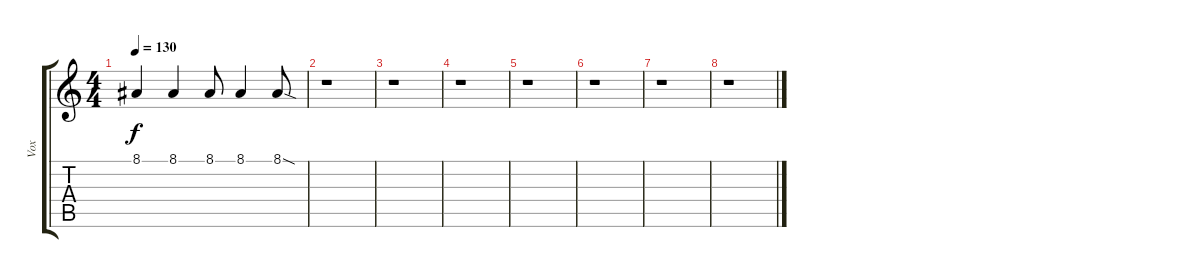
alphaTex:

\track ("Vox" "Vox") {instrument lead2sawtooth}
\staff {score tabs}
\tuning (D4 A3 F3 C3 G2 C2) {hide}
\ts (4 4)
\tempo 130
\clef g2
\ks c
8.1{t}.4{dy f} 8.1.4 8.1.8 8.1.4 8.1{sod}.8 |
r.1 |
r.1 |
r.1 |
r.1 |
r.1 |
r.1 |
r.1
